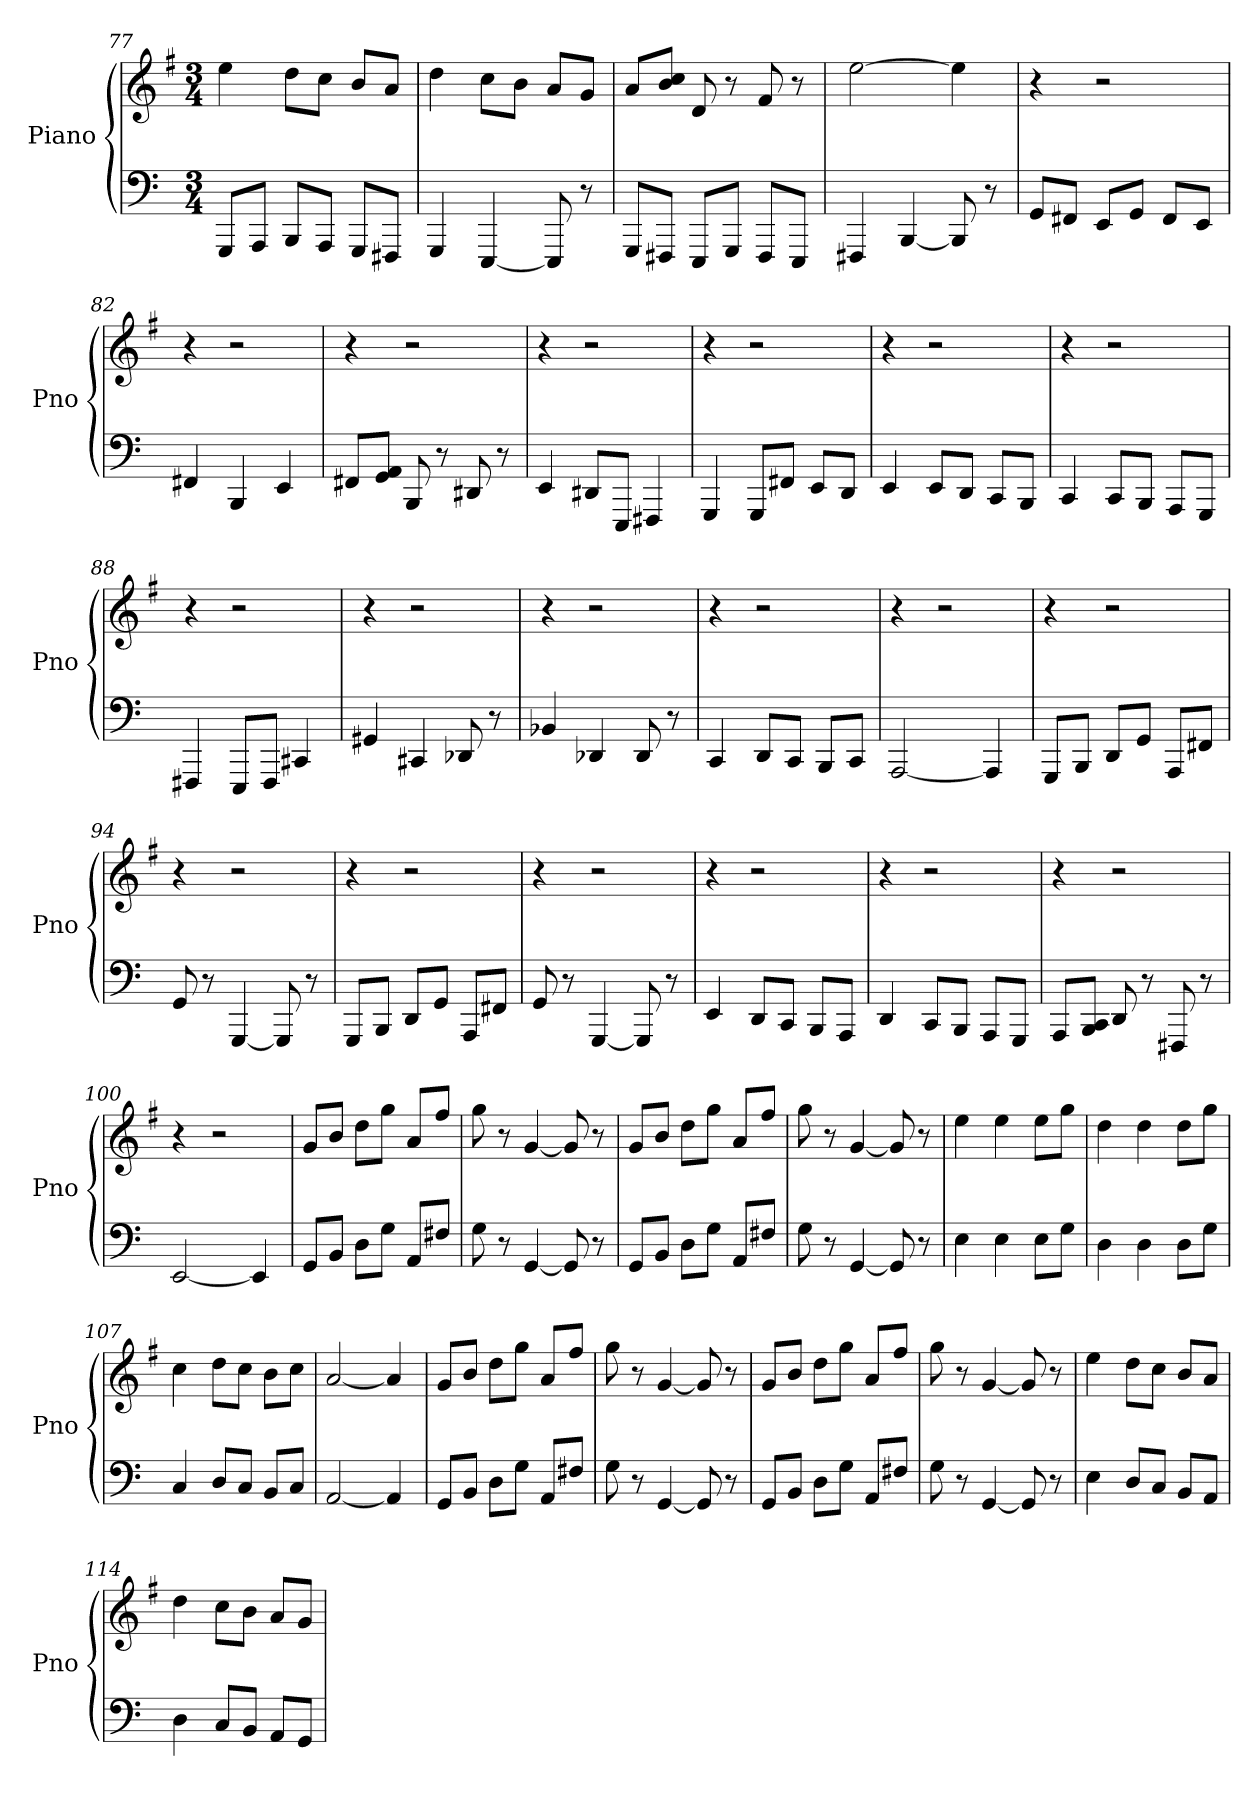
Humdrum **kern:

**kern	**kern
*part2	*part1
*staff2	*staff1
*I"Piano	*I"Piano
*I'Pno	*I'Pno
*clefF4	*clefG2
*k[]	*k[f#]
*C:	*G:
*M3/4	*M3/4
=77	=77
8GGG/L	4ee\
8AAA/J	.
8BBB/L	8dd\L
8AAA/J	8cc\J
8GGG/L	8b/L
8FFF#X/J	8a/J
=78	=78
4GGG/	4dd\
[4EEE/	8cc\L
.	8b\J
8EEE/]	8a/L
8r	8g/J
!!LO:LB:g=z
=79	=79
8GGG/L	8a/L
8FFF#X/J	8b/ 8cc/J
8EEE/L	8d/
8GGG/J	8r
8FFF#/L	8f#/
8EEE/J	8r
=80	=80
4FFF#X/	[2ee\
[4BBB/	.
8BBB/]	4ee\]
8r	.
=81	=81
8GG/L	4r
8FF#X/J	.
8EE/L	2r
8GG/J	.
8FF#/L	.
8EE/J	.
=82	=82
4FF#X/	4r
4BBB/	2r
4EE/	.
=83	=83
8FF#X/L	4r
8GG/ 8AA/J	.
8BBB/	2r
8r	.
8DD#X/	.
8r	.
=84	=84
4EE/	4r
8DD#X/L	2r
8EEE/J	.
4FFF#X/	.
!!LO:LB:g=z
=85	=85
4GGG/	4r
8GGG/L	2r
8FF#X/J	.
8EE/L	.
8DD/J	.
=86	=86
4EE/	4r
8EE/L	2r
8DD/J	.
8CC/L	.
8BBB/J	.
=87	=87
4CC/	4r
8CC/L	2r
8BBB/J	.
8AAA/L	.
8GGG/J	.
=88	=88
4FFF#X/	4r
8EEE/L	2r
8FFF#/J	.
4CC#X/	.
=89	=89
4GG#X/	4r
4CC#X/	2r
8DD-X/	.
8r	.
=90	=90
4BB-X/	4r
4DD-X/	2r
8DD-/	.
8r	.
=91	=91
4CC/	4r
8DD/L	2r
8CC/J	.
8BBB/L	.
8CC/J	.
=92	=92
[2AAA/	4r
.	2r
4AAA/]	.
!!LO:LB:g=z
=93	=93
8GGG/L	4r
8BBB/J	.
8DD/L	2r
8GG/J	.
8AAA/L	.
8FF#X/J	.
=94	=94
8GG/	4r
8r	.
[4GGG/	2r
8GGG/]	.
8r	.
=95	=95
8GGG/L	4r
8BBB/J	.
8DD/L	2r
8GG/J	.
8AAA/L	.
8FF#X/J	.
=96	=96
8GG/	4r
8r	.
[4GGG/	2r
8GGG/]	.
8r	.
=97	=97
4EE/	4r
8DD/L	2r
8CC/J	.
8BBB/L	.
8AAA/J	.
=98	=98
4DD/	4r
8CC/L	2r
8BBB/J	.
8AAA/L	.
8GGG/J	.
!!LO:PB:g=z
=99	=99
8AAA/L	4r
8BBB/ 8CC/J	.
8DD/	2r
8r	.
8FFF#X/	.
8r	.
=100	=100
[2EE/	4r
.	2r
4EE/]	.
=101	=101
8GG/L	8g/L
8BB/J	8b/J
8D\L	8dd\L
8G\J	8gg\J
8AA/L	8a/L
8F#X/J	8ff#/J
=102	=102
8G\	8gg\
8r	8r
[4GG/	[4g/
8GG/]	8g/]
8r	8r
=103	=103
8GG/L	8g/L
8BB/J	8b/J
8D\L	8dd\L
8G\J	8gg\J
8AA/L	8a/L
8F#X/J	8ff#/J
=104	=104
8G\	8gg\
8r	8r
[4GG/	[4g/
8GG/]	8g/]
8r	8r
=105	=105
4E\	4ee\
4E\	4ee\
8E\L	8ee\L
8G\J	8gg\J
!!LO:LB:g=z
=106	=106
4D\	4dd\
4D\	4dd\
8D\L	8dd\L
8G\J	8gg\J
=107	=107
4C/	4cc\
8D/L	8dd\L
8C/J	8cc\J
8BB/L	8b\L
8C/J	8cc\J
=108	=108
[2AA/	[2a/
4AA/]	4a/]
=109	=109
8GG/L	8g/L
8BB/J	8b/J
8D\L	8dd\L
8G\J	8gg\J
8AA/L	8a/L
8F#X/J	8ff#/J
=110	=110
8G\	8gg\
8r	8r
[4GG/	[4g/
8GG/]	8g/]
8r	8r
=111	=111
8GG/L	8g/L
8BB/J	8b/J
8D\L	8dd\L
8G\J	8gg\J
8AA/L	8a/L
8F#X/J	8ff#/J
=112	=112
8G\	8gg\
8r	8r
[4GG/	[4g/
8GG/]	8g/]
8r	8r
=113	=113
4E\	4ee\
8D/L	8dd\L
8C/J	8cc\J
8BB/L	8b/L
8AA/J	8a/J
!!LO:LB:g=z
=114	=114
4D\	4dd\
8C/L	8cc\L
8BB/J	8b\J
8AA/L	8a/L
8GG/J	8g/J
=	=
*-	*-
